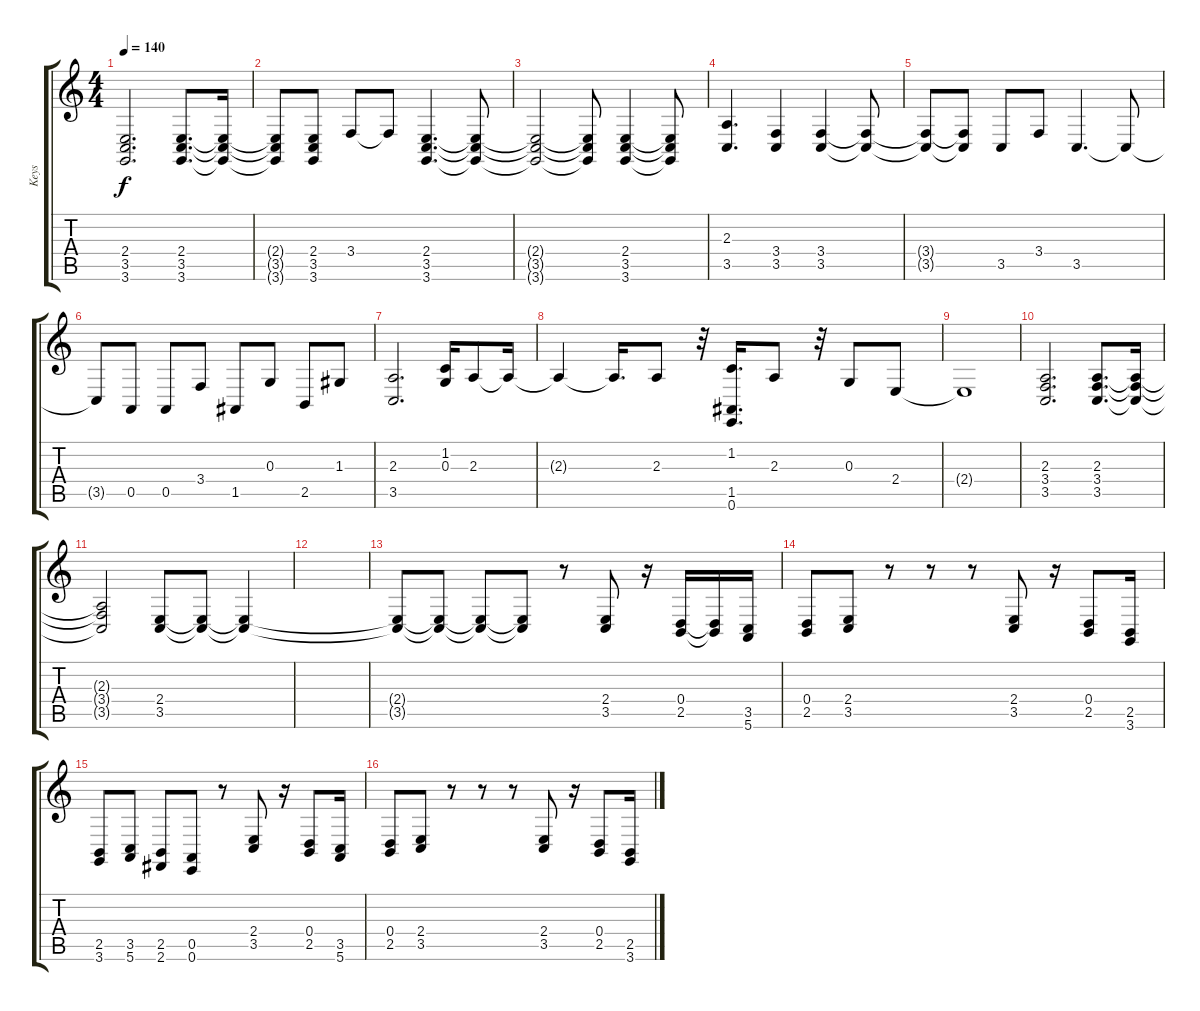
\track ("Keys" "Keys") {instrument electricpiano1}
\staff {score tabs}
\tuning (E4 B3 G3 D3 A2 E2) {hide}
\ts (4 4)
\tempo 140
\clef g2
\ks c
(2.4 3.5 3.6).2{d dy f} (2.4 3.5 3.6).8{d} (2.4{t} 3.5{t} 3.6{t}).16 |
(2.4{t} 3.5{t} 3.6{t}).8 (2.4 3.5 3.6).8 3.4.8 3.4{t}.8 (2.4 3.5 3.6).4{d} (2.4{t} 3.5{t} 3.6{t}).8 |
(2.4{t} 3.5{t} 3.6{t}).2 (2.4{t} 3.5{t} 3.6{t}).8 (2.4 3.5 3.6).4 (2.4{t} 3.5{t} 3.6{t}).8 |
(2.3 3.5).4{d} (3.4 3.5).4 (3.4 3.5).4 (3.4{t} 3.5{t}).8 |
(3.4{t} 3.5{t}).8 (3.4{t} 3.5{t}).8 3.5.8 3.4.8 3.5.4{d} 3.5{t}.8 |
3.5{t}.8 0.5.8 0.5.8 3.4.8 1.5.8 0.3.8 2.5.8 1.3.8 |
(2.3 3.5).2{d} (1.2 0.3).16 2.3.8 2.3{t}.16 |
2.3{t}.4 2.3{t}.16{d} 2.3.8 r.32 (1.2 1.5 0.6).16{d} 2.3.8 r.32 0.3.8 2.4.8 |
2.4{t}.1 |
(2.3 3.4 3.5).2{d} (2.3 3.4 3.5).8{d} (2.3{t} 3.4{t} 3.5{t}).16 |
(2.3{t} 3.4{t} 3.5{t}).2 (2.4 3.5).8 (2.4{t} 3.5{t}).8 (2.4{t} 3.5{t}).4 |
|
(2.4{t} 3.5{t}).8 (2.4{t} 3.5{t}).8 (2.4{t} 3.5{t}).8 (2.4{t} 3.5{t}).8 r.8 (2.4 3.5).8 r.16 (0.4 2.5).16 (0.4{t} 2.5{t}).16 (3.5 5.6).16 |
(0.4 2.5).8 (2.4 3.5).8 r.8 r.8 r.8 (2.4 3.5).8 r.16 (0.4 2.5).8 (2.5 3.6).16 |
(2.5 3.6).8 (3.5 5.6).8 (2.5 2.6).8 (0.5 0.6).8 r.8 (2.4 3.5).8 r.16 (0.4 2.5).8 (3.5 5.6).16 |
(0.4 2.5).8 (2.4 3.5).8 r.8 r.8 r.8 (2.4 3.5).8 r.16 (0.4 2.5).8 (2.5 3.6).16
